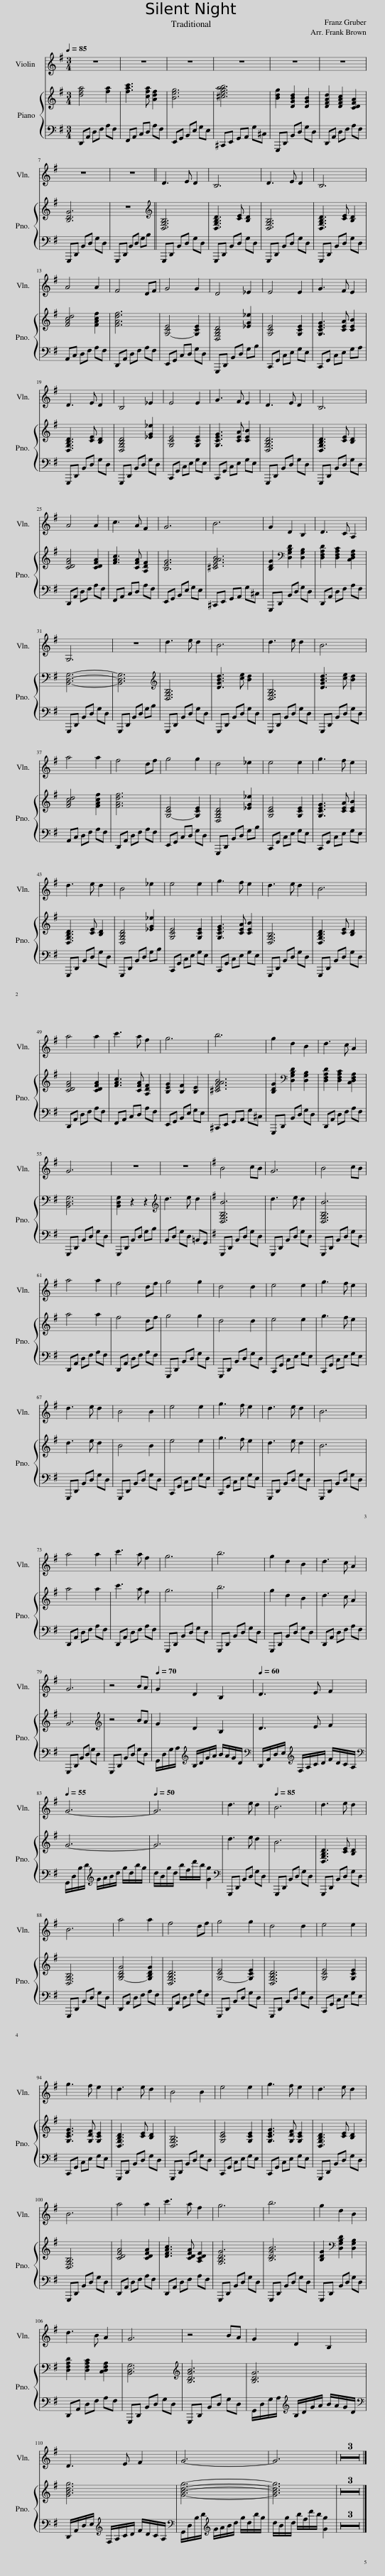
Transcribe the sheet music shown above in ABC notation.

X:1
%%score 1 { 2 | 3 }
L:1/8
Q:1/4=85
M:3/4
I:linebreak $
K:G
V:1 treble
V:2 treble
V:3 bass
V:1
 z6 | z6 | z6 | z6 | z6 | %5
 z6 |$ z6 | z6 || D3 E D2 | B,6 | %10
 D3 E D2 | B,6 |$ A4 A2 | F4 DF | G4 G2 | %15
 D4 _E2 | E4 E2 | G3 F E2 |$ D3 E D2 | B,4 _E2 | %20
 E4 E2 | G3 F E2 | D3 E D2 | B,6 |$ A4 A2 | %25
 c3 A F2 | G6 | B6 | G2 D2 B,2 | D3 C A,2 |$ %30
 G,6 | z6 | d3 e d2 | B6 | d3 e d2 | %35
 B6 |$ a4 a2 | f4 df | g4 g2 | d4 _e2 | %40
 e4 e2 | g3 f e2 |$ d3 e d2 | B4 _e2 | e4 e2 | %45
 g3 f e2 | d3 e d2 | B6 |$ a4 a2 | c'3 a f2 | %50
 g6 | b6 | g2 d2 B2 | d3 c A2 |$ G6 | %55
 z6 | z6 |[K:G] B4 cB | G6 | B4 cB |$ %60
 a4 a2 | f4 df | g4 g2 | d4 d2 | e4 e2 | %65
 g3 f e2 |$ d3 e d2 | B4 B2 | e4 e2 | g3 f e2 | %70
 d3 e d2 | B6 |$ a4 a2 | c'3 a f2 | g6 | %75
 b6 | g2 d2 B2 | d3 c A2 |$ G6 | z4 BA | %80
[Q:1/4=70] G2 D2 B,2 |[Q:1/4=60] D3 E F2 |$[Q:1/4=55] G6- |[Q:1/4=50] G6 | d3 e d2 | %85
[Q:1/4=85] B6 | d3 e d2 |$ B6 | a4 a2 | f4 df | %90
 g4 g2 | d4 d2 | e4 e2 |$ g3 f e2 | d3 e d2 | %95
 B4 B2 | e4 e2 | g3 f e2 | d3 e d2 |$ B6 | %100
 a4 a2 | c'3 a f2 | g6 | b6 | g2 d2 B2 |$ %105
 d3 B A2 | G6 | z4 BA | G2 D2 B,2 |$ D3 E F2 | %110
 G6- | G6 | z6 | z6 | z6 |] %115
V:2
 [dfa]4 [fa]2 | [fac']3 [cfa] [Adf]2 | [Beg]6 | [^cegab]6 | [Bdg]2 [DGBd]2 [DGB]2 | %5
 [DFAd]2 [DFAc]2 [CDFA]2 |$ [B,DG]6 | z6 ||[K:treble] [D,G,B,]6 | [D,G,B,D]3 [CE] [B,D]2 | %10
 [D,G,B,]6 | [D,G,B,D]3 [CE] [B,D]2 |$ [FAcd]4 [FAcf]2 | [FAdf]6 | [G,-CE]4 [G,CE]2 | %15
 [D,G,B,D]4 [_EG_e]2 | [G,CE]4 [G,CE]2 | [G,CEG]3 [CEA] [CEB]2 |$ [D,G,B,D]3 [CE] [B,D]2 | [D,G,B,D]4 [_EG_e]2 | %20
 [G,CE]4 [G,CE]2 | [G,CEG]3 [CEA] [CEB]2 | [D,G,B,D]6 | [D,G,B,D]3 [CE] [B,D]2 |$ [CDFA]4 [CDFA]2 | %25
 [FAc]3 [CFA] [A,DF]2 | [B,EG]6 | [^CEGAB]6 | [B,DG]2[K:bass] [D,G,B,D]2 [D,G,B,]2 | [D,F,A,D]2 [D,F,A,C]2 [C,D,F,A,]2 |$ %30
 [B,,D,G,]6- | [B,,D,G,]6 |[K:treble] [D,G,B,]6 | [DGBd]3 [ce] [Bd]2 | [D,G,B,]6 | %35
 [DGBd]3 [ce] [Bd]2 |$ [FAcd]4 [FAcf]2 | [FAdf]6 | [G,-CE]4 [G,CE]2 | [D,G,B,D]4 [_EG_e]2 | %40
 [G,CE]4 [G,CE]2 | [G,CEG]3 [CEA] [CEB]2 |$ [D,G,B,D]3 [CE] [B,D]2 | [D,G,B,D]4 [_EG_e]2 | [G,CE]4 [G,CE]2 | %45
 [G,CEG]3 [CEA] [CEB]2 | [D,G,B,]6 | [D,G,B,D]3 [CE] [B,D]2 |$ [CDFA]4 [CDFA]2 | [FAc]3 [CFA] [A,DF]2 | %50
 [B,EG]2 [B,F]2 [B,E]2 | [^CEGAB]6 | [B,DG]2[K:bass] [D,G,B,D]2 [D,G,B,]2 | [D,F,A,D]2 [D,F,A,C]2 [C,D,F,A,]2 |$ [B,,D,G,]6 | %55
 [B,,D,G,]2 z2 z2 |[K:treble] d3 e d2 |[K:G] [D,G,B,B]6 | d3 e d2 | [D,G,B,B]6 |$ %60
 a4 a2 | f4 df | g4 g2 | d4 d2 | e4 e2 | %65
 g3 f e2 |$ d3 e d2 | B4 B2 | e4 e2 | g3 f e2 | %70
 d3 e d2 | B6 |$ a4 a2 | c'3 a f2 | g6 | %75
 b6 | g2 d2 B2 | d3 c A2 |$ G6 |[K:treble] z4 BA | %80
 G2 D2 B,2 | D3 E F2 |$ G6- | G6 | d3 e d2 | %85
 B6 | [D,G,B,D]3 [CE] [B,D]2 |$ [D,G,B,]6 | [G,-B,DG]4 [G,B,DG]2 | [D,G,B,D]6 | %90
 [G,-CE]4 [G,CE]2 | [D,G,B,D]6 | [G,CE]4 [G,CE]2 |$ [G,CEG]3 [G,DF] [G,CE]2 | [D,G,B,D]3 [CE] [B,D]2 | %95
 [D,G,B,]6 | [G,CE]4 [G,CE]2 | [G,CEG]3 [G,DF] [G,CE]2 | [D,G,B,D]3 [CE] [B,D]2 |$ [D,G,B,]6 | %100
 [CDFA]4 [CDFA]2 | [DFAc]3 [CDFA] [A,CDF]2 | [G,B,DG]6 | [B,DGB]6 | [B,DG]2[K:bass] [D,G,B,D]2 [D,G,B,]2 |$ %105
 [D,F,A,D]2 [D,F,A,C]2 [C,D,F,A,]2 | [B,,D,G,]6 |[K:treble] [B,DGB]6 | [B,DG]6 |$ [GBdg]6 | %110
 [GBdg]6- | [GBdg]6 | z6 | z6 | z6 |] %115
V:3
 D,,A,, D,F, A,F, | F,,A,, C,D, A,F, | E,,G,, B,,E, G,E, | ^C,,E,, G,,A,, G,^C, | G,,,D,, B,,D, G,D, | %5
 D,,A,, D,F, A,F, |$ G,,,D,, B,,D, G,D, | G,,,D,, B,,D, G,B, || G,,,D,, B,,D, G,D, | G,,,D,, B,,D, G,D, | %10
 G,,,D,, B,,D, G,D, | G,,,D,, B,,D, G,D, |$ A,,C, D,F, A,F, | D,,A,, D,F, A,F, | E,,G,, C,D, G,D, | %15
 G,,,D,, B,,D, G,B, | C,,G,, C,E, G,E, | C,,G,, C,E, G,A, |$ G,,,D,, B,,D, G,D, | G,,,D,, B,,D, G,D, | %20
 C,,G,, C,E, G,E, | C,,G,, C,E, G,E, | G,,,D,, B,,D, G,D, | G,,,D,, B,,D, G,D, |$ D,,A,, D,F, A,F, | %25
 F,,A,, C,D, A,F, | E,,G,, B,,E, G,E, | ^C,,E,, G,,A,, G,^C, | G,,,D,, B,,D, G,D, | D,,A,, D,F, A,F, |$ %30
 G,,,D,, B,,D, G,D, | G,,,D,, B,,D, G,B, | G,,,D,, B,,D, G,D, | G,,,D,, B,,D, G,D, | G,,,D,, B,,D, G,D, | %35
 G,,,D,, B,,D, G,D, |$ A,,C, D,F, A,F, | D,,A,, D,F, A,F, | E,,G,, C,D, G,D, | G,,,D,, B,,D, G,B, | %40
 C,,G,, C,E, G,E, | C,,G,, C,E, G,E, |$ G,,,D,, B,,D, G,D, | G,,,D,, B,,D, G,B, | C,,G,, C,E, G,E, | %45
 C,,G,, C,E, G,E, | G,,,D,, B,,D, G,D, | G,,,D,, B,,D, G,D, |$ D,,A,, D,F, A,F, | F,,A,, C,D, A,F, | %50
 E,,G,, B,,E, G,E, | ^C,,E,, G,,A,, G,^C, | G,,,D,, B,,D, G,D, | D,,A,, D,F, A,F, |$ G,,,D,, B,,D, G,D, | %55
 G,,,D,, B,,D, G,B, | B,,D, G,D, =B,,G,, |[K:G] G,,,D,, B,,D, G,D, | G,,,D,, B,,D, G,D, | G,,,D,, B,,D, G,D, |$ %60
 D,,A,, D,F, A,F, | D,,A,, D,F, A,F, | G,,,D,, B,,D, G,D, | G,,,D,, B,,D, G,D, | C,,G,, C,E, G,E, | %65
 C,,G,, C,E, G,E, |$ G,,,D,, B,,D, G,D, | G,,,D,, B,,D, G,D, | C,,G,, C,E, G,E, | C,,G,, C,E, G,E, | %70
 G,,,D,, B,,D, G,D, | G,,,D,, B,,D, G,D, |$ D,,A,, D,F, A,F, | D,,A,, D,F, A,F, | G,,,D,, B,,D, G,D, | %75
 G,,,D,, B,,D, G,D, | G,,,D,, B,,D, G,D, | D,,A,, D,F, A,F, |$ G,,,D,, B,,D, G,D, | G,,,D,, B,,D, G,D, | %80
 G,,/D,/G,/A,/[K:treble] B,/D/G/A/ B/A/G/D/ |[K:bass] D,,/A,,/D,/E,/[K:treble] F,/A,/C/D/ F/D/C/A,/ |$[K:bass] G,,/D,/B,/D/[K:treble] G/A/B/d/ g/d/b/g/ | d/B/g/d/ b/f/d'/b/ [Gg]2 |[K:bass] G,,,D,, B,,D, G,D, | %85
 G,,,D,, B,,D, G,D, | G,,,D,, B,,D, G,D, |$ G,,,D,, B,,D, G,D, | D,,A,, D,F, A,F, | D,,A,, D,F, A,F, | %90
 G,,,D,, B,,D, G,D, | G,,,D,, B,,D, G,D, | C,,G,, C,E, G,E, |$ C,,G,, C,E, G,E, | G,,,D,, B,,D, G,D, | %95
 G,,,D,, B,,D, G,D, | C,,G,, C,E, G,E, | C,,G,, C,E, G,E, | G,,,D,, B,,D, G,D, |$ G,,,D,, B,,D, G,D, | %100
 D,,A,, D,F, A,F, | D,,A,, D,F, A,F, | G,,,D,, B,,D, G,D, | G,,,D,, B,,D, G,D, | G,,,D,, B,,D, G,D, |$ %105
 D,,A,, D,F, A,F, | G,,,D,, B,,D, G,D, | G,,,D,, B,,D, G,D, | G,,/D,/G,/A,/[K:treble] B,/D/G/A/ B/A/G/D/ |$[K:bass] D,,/A,,/D,/E,/[K:treble] F,/A,/C/D/ F/D/C/A,/ | %110
[K:bass] G,,/D,/B,/D/[K:treble] G/A/B/d/ g/d/b/g/ | d/B/g/d/ b/f/d'/b/ [Gg]2 | z6 | z6 | z6 |] %115
